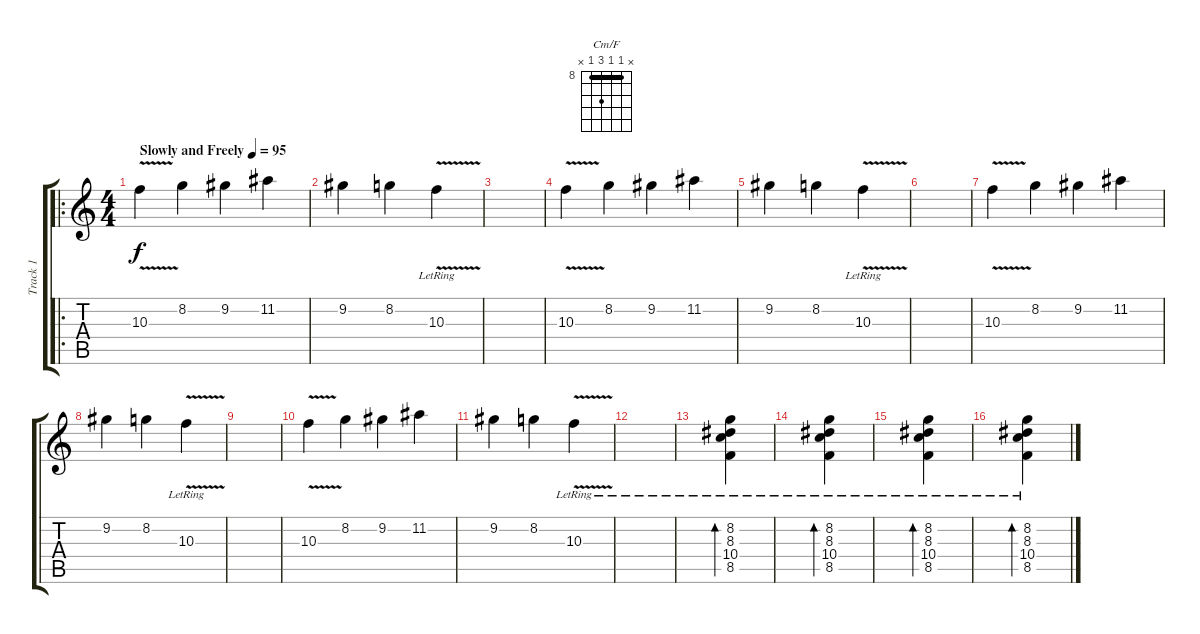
\track ("Track 1" "Track 1") {instrument acousticguitarsteel}
\staff {score tabs}
\tuning (E4 B3 G3 D3 A2 E2) {hide}
\chord ("Cm/F" x 8 8 10 8 x) {firstfret 8 barre 8}
\ro
\ts (4 4)
\tempo (95 "Slowly and Freely")
\clef g2
\ks c
10.3{v}.4{dy f instrument acousticguitarsteel} 8.2.4 9.2.4 11.2.4 |
9.2.4 8.2.4 10.3{v lr}.4 |
|
10.3{v}.4 8.2.4 9.2.4 11.2.4 |
9.2.4 8.2.4 10.3{v lr}.4 |
|
10.3{v}.4 8.2.4 9.2.4 11.2.4 |
9.2.4 8.2.4 10.3{v lr}.4 |
|
10.3{v}.4 8.2.4 9.2.4 11.2.4 |
9.2.4 8.2.4 10.3{v lr}.4 |
|
(8.2{lr} 8.3 10.4 8.5).4{bd 480} |
(8.2 8.3 10.4 8.5{lr}).4{bd 480} |
(8.2{lr} 8.3 10.4 8.5).4{bd 480} |
(8.2{lr} 8.3 10.4 8.5).4{bd 480}
